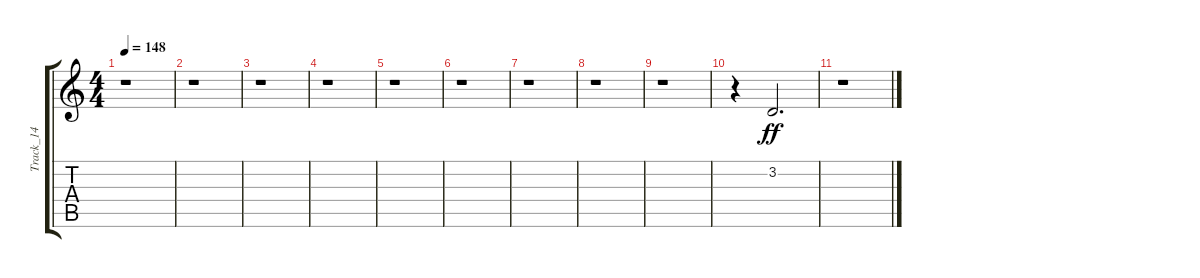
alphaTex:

\track ("Track_14" "Track_14") {instrument reversecymbal}
\staff {score tabs}
\tuning (E4 B3 G3 D3 A2 E2) {hide}
\ts (4 4)
\tempo 148
\clef g2
\ks c
r.1{dy ff} |
r.1 |
r.1 |
r.1 |
r.1 |
r.1 |
r.1 |
r.1 |
r.1 |
r.4 3.2.2{d} |
r.1
